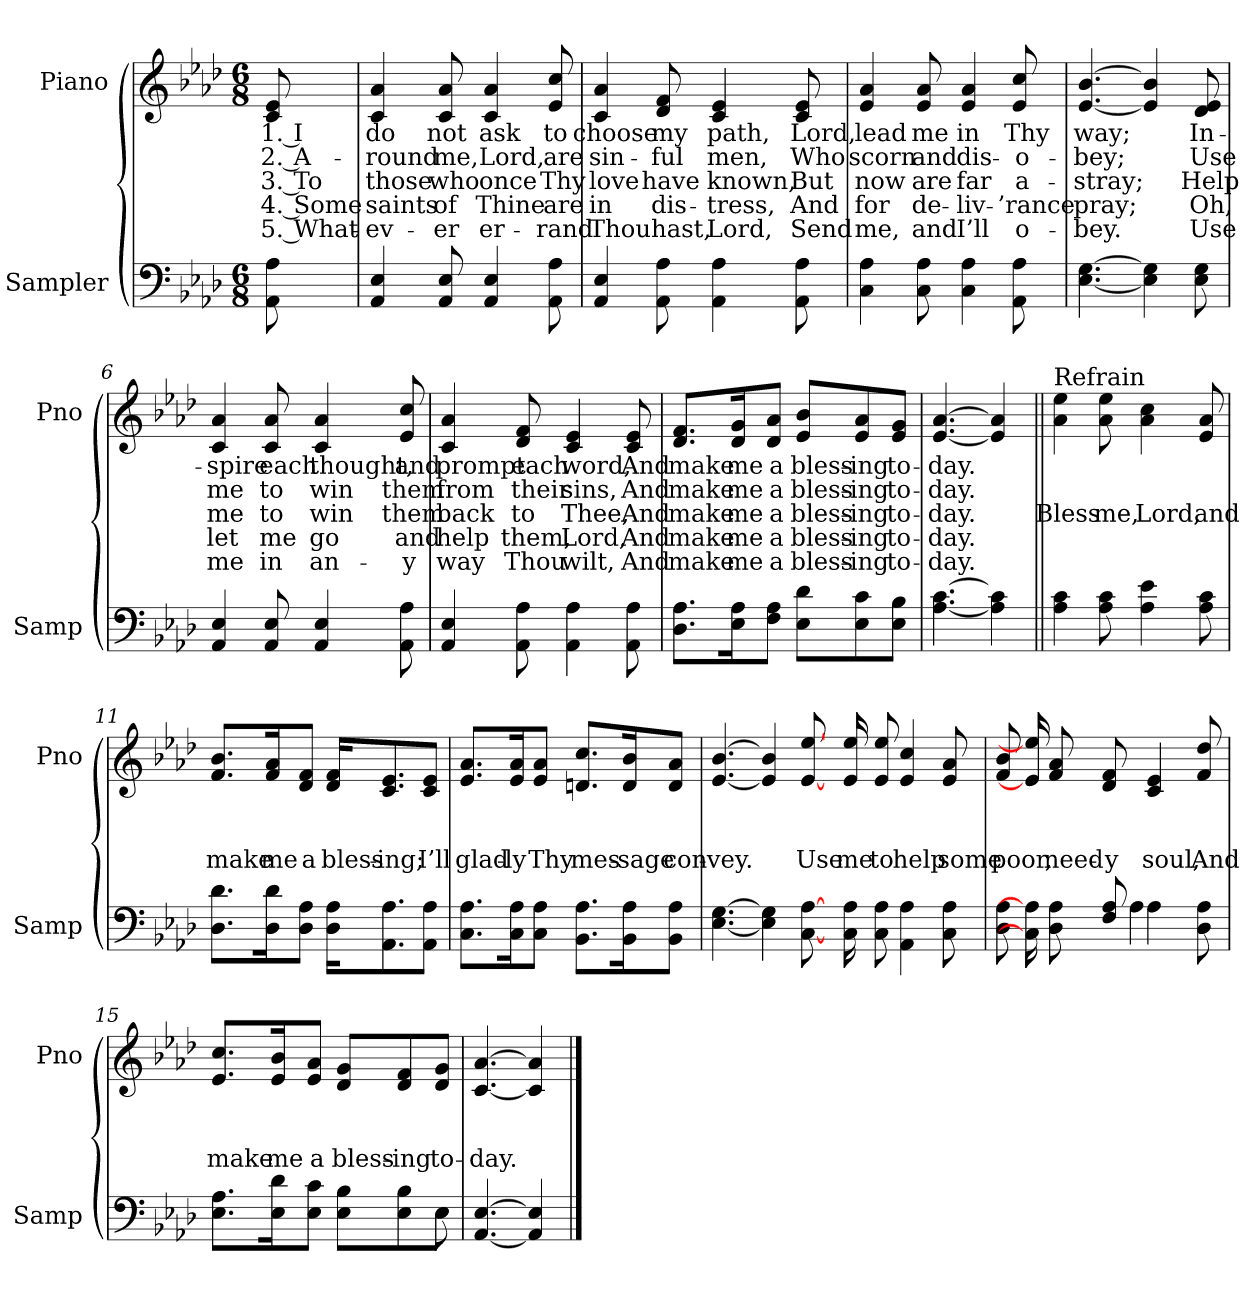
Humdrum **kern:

**kern	**kern	**text	**text	**text	**text	**text
*part2	*part1	*part1	*part1	*part1	*part1	*part1
*staff2	*staff1	*staff1	*staff1	*staff1	*staff1	*staff1
*I"Sampler	*I"Piano	*	*	*	*	*
*I'Samp	*I'Pno	*	*	*	*	*
*clefF4	*clefG2	*	*	*	*	*
*k[b-e-a-d-]	*k[b-e-a-d-]	*	*	*	*	*
*A-:	*A-:	*	*	*	*	*
*M6/8	*M6/8	*	*	*	*	*
=1	=1	=1	=1	=1	=1	=1
8AA- 8A-	8c 8e-	1. I	2. A-	3. To	4. Some	5. What-
=2	=2	=2	=2	=2	=2	=2
4AA- 4E-	4c 4a-	do	-round	those	saints	-ev-
8AA- 8E-	8c 8a-	not	me,	who	of	-er
4AA- 4E-	4c 4a-	ask	Lord,	once	Thine	er-
8AA- 8A-	8e- 8cc	to	are	Thy	are	-rand
=3	=3	=3	=3	=3	=3	=3
4AA- 4E-	4c 4a-	choose	sin-	love	in	Thou
8AA- 8A-	8d- 8f	my	-ful	have	dis-	hast,
4AA- 4A-	4c 4e-	path,	men,	known,	-tress,	Lord,
8AA- 8A-	8c 8e-	Lord,	Who	But	And	Send
=4	=4	=4	=4	=4	=4	=4
4C 4A-	4e- 4a-	lead	scorn	now	for	me,
8C 8A-	8e- 8a-	me	and	are	de-	and
4C 4A-	4e- 4a-	in	dis-	far	-liv-	I’ll
8AA- 8A-	8e- 8cc	Thy	-o-	a-	-’rance	o-
=5	=5	=5	=5	=5	=5	=5
[4.E- [4.G	[4.e- [4.b-	way;	-bey;	-stray;	pray;	-bey.
4E-] 4G]	4e-] 4b-]	.	.	.	.	.
8E- 8G	8d- 8e-	In-	Use	Help	Oh,	Use
=6	=6	=6	=6	=6	=6	=6
4AA- 4E-	4c 4a-	-spire	me	me	let	me
8AA- 8E-	8c 8a-	each	to	to	me	in
4AA- 4E-	4c 4a-	thought,	win	win	go	an-
8AA- 8A-	8e- 8cc	and	them	them	and	-y
=7	=7	=7	=7	=7	=7	=7
4AA- 4E-	4c 4a-	prompt	from	back	help	way
8AA- 8A-	8d- 8f	each	their	to	them,	Thou
4AA- 4A-	4c 4e-	word,	sins,	Thee,	Lord,	wilt,
8AA- 8A-	8c 8e-	And	And	And	And	And
=8	=8	=8	=8	=8	=8	=8
8.D-\ 8.A-\L	8.d-/ 8.f/L	make	make	make	make	make
16E-\ 16A-\K	16d-/ 16g/K	me	me	me	me	me
8F\ 8A-\J	8d-/ 8a-/J	a	a	a	a	a
8E-\ 8d-\L	8e-/ 8b-/L	bless-	bless-	bless-	bless-	bless-
8E-\ 8c\	8e-/ 8a-/	-ing	-ing	-ing	-ing	-ing
8E-\ 8B-\J	8e-/ 8g/J	to-	to-	to-	to-	to-
=9	=9	=9	=9	=9	=9	=9
[4.A- [4.c	[4.e- [4.a-	-day.	-day.	-day.	-day.	-day.
4A-] 4c]	4e-] 4a-]	.	.	.	.	.
=10||	=10||	=10||	=10||	=10||	=10||	=10||
!	!LO:TX:t=Refrain	!	!	!	!	!
4A- 4c	4a- 4ee-	.	.	Bless	.	.
8A- 8c	8a- 8ee-	.	.	me,	.	.
4A- 4e-	4a- 4cc	.	.	Lord,	.	.
8A- 8c	8e- 8a-	.	.	and	.	.
=11	=11	=11	=11	=11	=11	=11
8.D-\ 8.d-\L	8.f/ 8.b-/L	.	.	make	.	.
16D-\ 16d-\K	16f/ 16a-/K	.	.	me	.	.
8D-\ 8A-\J	8d-/ 8f/J	.	.	a	.	.
16D-\ 16A-\KL	16d-/ 16f/KL	.	.	bless-	.	.
8.AA-\ 8.A-\	8.c/ 8.e-/	.	.	-ing;	.	.
8AA-\ 8A-\J	8c/ 8e-/J	.	.	I’ll	.	.
=12	=12	=12	=12	=12	=12	=12
8.C\ 8.A-\L	8.e-/ 8.a-/L	.	.	glad-	.	.
16C\ 16A-\K	16e-/ 16a-/K	.	.	-ly	.	.
8C\ 8A-\J	8e-/ 8a-/J	.	.	Thy	.	.
8.BB-\ 8.A-\L	8.dn/ 8.cc/L	.	.	mes-	.	.
16BB-\ 16A-\K	16d/ 16b-/K	.	.	-sage	.	.
8BB-\ 8A-\J	8d/ 8a-/J	.	.	con-	.	.
=13	=13	=13	=13	=13	=13	=13
[4.E- [4.G	[4.e- [4.b-	.	.	-vey.	.	.
4E-] 4G]	4e-] 4b-]	.	.	.	.	.
[8C [8A-	[8e- [8ee-	.	.	Use	.	.
16ryy	16ryy	.	.	.	.	.
16C 16A-	16e- 16ee-	.	.	me	.	.
8C 8A-	8e- 8ee-	.	.	to	.	.
4AA- 4A-	4e- 4cc	.	.	help	.	.
8C 8A-	8e- 8a-	.	.	some	.	.
=14	=14	=14	=14	=14	=14	=14
*^	*	*	*	*	*	*
8D- 8A-	4.ryy	8f 8b-	.	.	poor,	.	.
16C] 16A-]	.	16e-] 16ee-]	.	.	.	.	.
8D- 8A-	.	8f 8a-	.	.	need-	.	.
8F 8A-	.	8d- 8f	.	.	-y	.	.
.	4A-	.	.	.	.	.	.
4A-\	.	4c 4e-	.	.	soul,	.	.
.	8.ryy	.	.	.	.	.	.
8D- 8A-	.	8f 8dd-	.	.	And	.	.
=15	=15	=15	=15	=15	=15	=15	=15
8.E-\ 8.A-\L	8ryy	8.e-/ 8.cc/L	.	.	make	.	.
*v	*v	*	*	*	*	*	*
16E-\ 16d-\K	16e-/ 16b-/K	.	.	me	.	.
8E-\ 8c\J	8e-/ 8a-/J	.	.	a	.	.
8E-\ 8B-\L	8d-/ 8g/L	.	.	bless-	.	.
8E-\ 8B-\	8d-/ 8f/	.	.	-ing	.	.
*^	*	*	*	*	*	*
8E-\J	8E-	8d-/ 8g/J	.	.	to-	.	.
*v	*v	*	*	*	*	*	*
=16	=16	=16	=16	=16	=16	=16
[4.AA- [4.E-	[4.c [4.a-	.	.	-day.	.	.
4AA-] 4E-]	4c] 4a-]	.	.	.	.	.
==	==	==	==	==	==	==
*-	*-	*-	*-	*-	*-	*-
